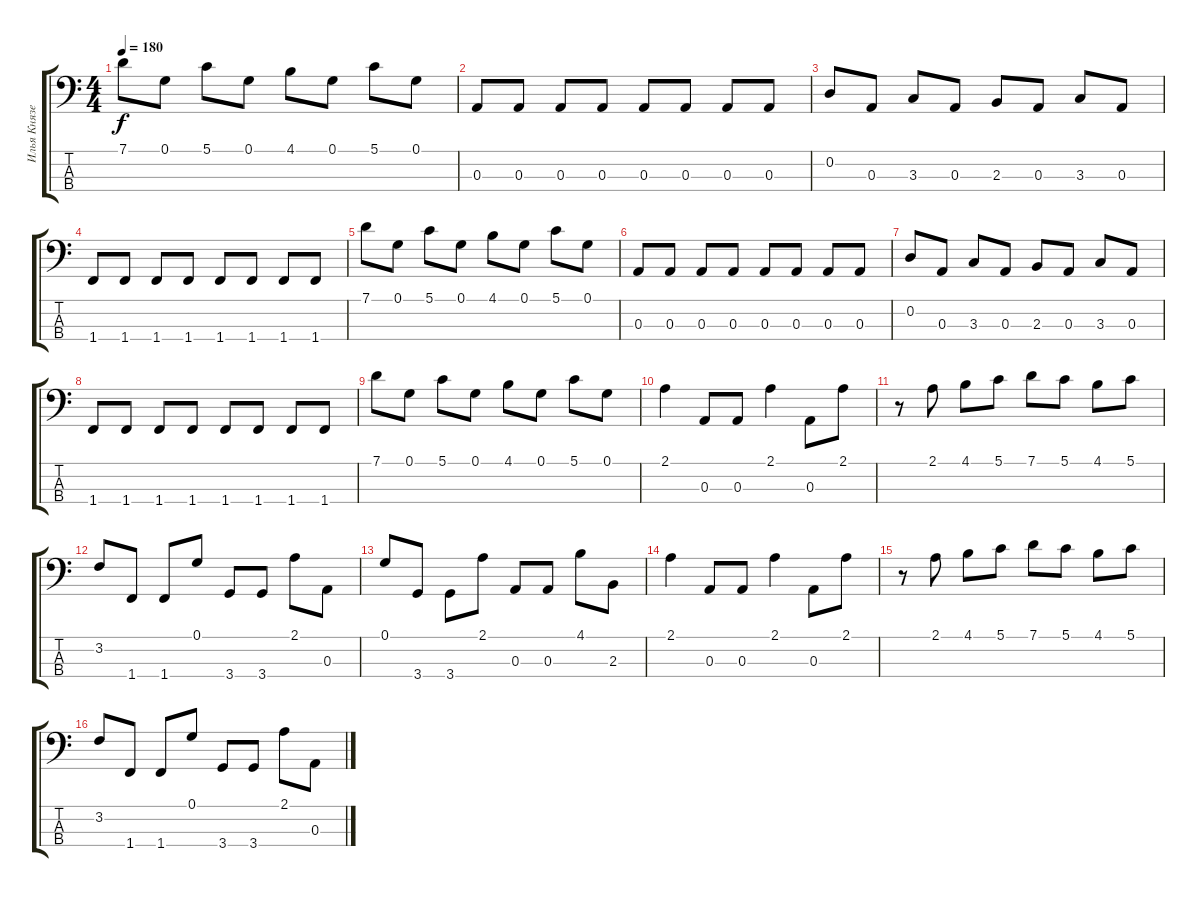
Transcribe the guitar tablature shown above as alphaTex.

\track ("Илья Князев" "Илья Князе") {instrument electricbasspick}
\staff {score tabs}
\tuning (G2 D2 A1 E1) {hide}
\ts (4 4)
\tempo 180
\clef f4
\ks c
7.1.8{dy f} 0.1.8 5.1.8 0.1.8 4.1.8 0.1.8 5.1.8 0.1.8 |
0.3.8 0.3.8 0.3.8 0.3.8 0.3.8 0.3.8 0.3.8 0.3.8 |
0.2.8 0.3.8 3.3.8 0.3.8 2.3.8 0.3.8 3.3.8 0.3.8 |
1.4.8 1.4.8 1.4.8 1.4.8 1.4.8 1.4.8 1.4.8 1.4.8 |
7.1.8 0.1.8 5.1.8 0.1.8 4.1.8 0.1.8 5.1.8 0.1.8 |
0.3.8 0.3.8 0.3.8 0.3.8 0.3.8 0.3.8 0.3.8 0.3.8 |
0.2.8 0.3.8 3.3.8 0.3.8 2.3.8 0.3.8 3.3.8 0.3.8 |
1.4.8 1.4.8 1.4.8 1.4.8 1.4.8 1.4.8 1.4.8 1.4.8 |
7.1.8 0.1.8 5.1.8 0.1.8 4.1.8 0.1.8 5.1.8 0.1.8 |
2.1.4 0.3.8 0.3.8 2.1.4 0.3.8 2.1.8 |
r.8 2.1.8 4.1.8 5.1.8 7.1.8 5.1.8 4.1.8 5.1.8 |
3.2.8 1.4.8 1.4.8 0.1.8 3.4.8 3.4.8 2.1.8 0.3.8 |
0.1.8 3.4.8 3.4.8 2.1.8 0.3.8 0.3.8 4.1.8 2.3.8 |
2.1.4 0.3.8 0.3.8 2.1.4 0.3.8 2.1.8 |
r.8 2.1.8 4.1.8 5.1.8 7.1.8 5.1.8 4.1.8 5.1.8 |
3.2.8 1.4.8 1.4.8 0.1.8 3.4.8 3.4.8 2.1.8 0.3.8
